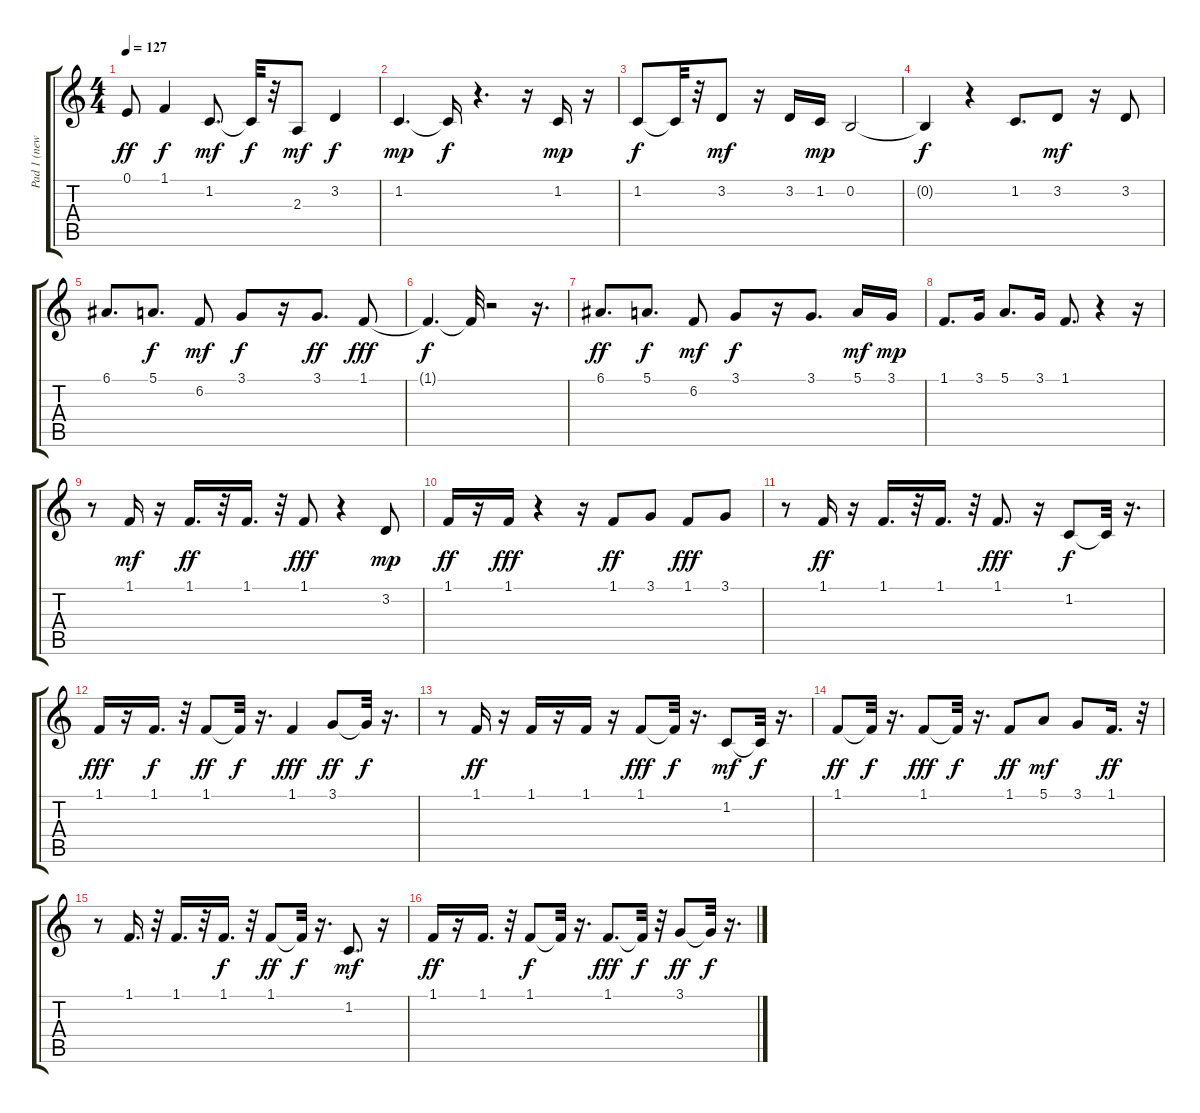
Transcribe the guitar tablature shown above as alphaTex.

\track ("Pad 1 (new age)" "Pad 1 (new") {instrument pad1newage}
\staff {score tabs}
\tuning (E4 B3 G3 D3 A2 E2) {hide}
\ts (4 4)
\tempo 127
\clef g2
\ks c
0.1.8{dy ff} 1.1.4{dy f} 1.2.8{d dy mf} 1.2{t}.32{dy f} r.32 2.3.8{dy mf} 3.2.4{dy f} |
1.2.4{d dy mp} 1.2{t}.16{dy f} r.4{d} r.16 1.2.16{dy mp} r.16 |
1.2.8{dy f} 1.2{t}.32 r.32 3.2.8{dy mf} r.16 3.2.16 1.2.16{dy mp} 0.2.2 |
0.2{t}.4{dy f} r.4 1.2.8{d} 3.2.8{dy mf} r.16 3.2.8 |
6.1.8{d} 5.1.8{d dy f} 6.2.8{dy mf} 3.1.8{dy f} r.16 3.1.8{d dy ff} 1.1.8{dy fff} |
1.1{t}.4{d dy f} 1.1{t}.32 r.2 r.16{d} |
6.1.8{d dy ff} 5.1.8{d dy f} 6.2.8{dy mf} 3.1.8{dy f} r.16 3.1.8{d} 5.1.16{dy mf} 3.1.16{dy mp} |
1.1.8{d} 3.1.16 5.1.8{d} 3.1.16 1.1.8{d} r.4 r.16 |
r.8 1.1.16{dy mf} r.16 1.1.16{d dy ff} r.32 1.1.16{d} r.32 1.1.8{dy fff} r.4 3.2.8{dy mp} |
1.1.16{dy ff} r.16 1.1.16{dy fff} r.4 r.16 1.1.8{dy ff} 3.1.8 1.1.8{dy fff} 3.1.8 |
r.8 1.1.16{dy ff} r.16 1.1.16{d} r.32 1.1.16{d} r.32 1.1.8{d dy fff} r.16 1.2.8{dy f} 1.2{t}.32 r.16{d} |
1.1.16{dy fff} r.16 1.1.16{d dy f} r.32 1.1.8{dy ff} 1.1{t}.32{dy f} r.16{d} 1.1.4{dy fff} 3.1.8{dy ff} 3.1{t}.32{dy f} r.16{d} |
r.8 1.1.16{dy ff} r.16 1.1.16 r.16 1.1.16 r.16 1.1.8{dy fff} 1.1{t}.32{dy f} r.16{d} 1.2.8{dy mf} 1.2{t}.32{dy f} r.16{d} |
1.1.8{dy ff} 1.1{t}.32{dy f} r.16{d} 1.1.8{dy fff} 1.1{t}.32{dy f} r.16{d} 1.1.8{dy ff} 5.1.8{dy mf} 3.1.8 1.1.16{d dy ff} r.32 |
r.8 1.1.16{d} r.32 1.1.16{d} r.32 1.1.16{d dy f} r.32 1.1.8{dy ff} 1.1{t}.32{dy f} r.16{d} 1.2.8{d dy mf} r.16 |
1.1.16{dy ff} r.16 1.1.16{d} r.32 1.1.8{dy f} 1.1{t}.32 r.16{d} 1.1.8{d dy fff} 1.1{t}.32{dy f} r.32 3.1.8{dy ff} 3.1{t}.32{dy f} r.16{d}
